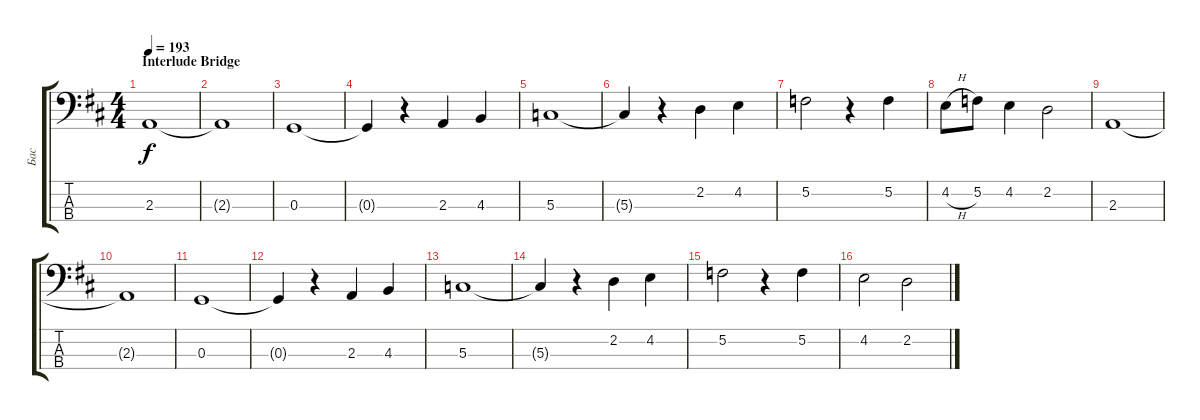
\track ("Бас" "Бас") {instrument electricbassfinger}
\staff {score tabs}
\tuning (F2 C2 G1 D1) {hide}
\ts (4 4)
\section ("" "Interlude Bridge")
\tempo 193
\clef f4
\ks bminor
2.3.1{dy f} |
2.3{t}.1 |
0.3.1 |
0.3{t}.4 r.4 2.3.4 4.3.4 |
5.3.1 |
5.3{t}.4 r.4 2.2.4 4.2.4 |
5.2.2 r.4 5.2.4 |
4.2{h}.8 5.2.8 4.2.4 2.2.2 |
2.3.1 |
2.3{t}.1 |
0.3.1 |
0.3{t}.4 r.4 2.3.4 4.3.4 |
5.3.1 |
5.3{t}.4 r.4 2.2.4 4.2.4 |
5.2.2 r.4 5.2.4 |
4.2.2 2.2.2
